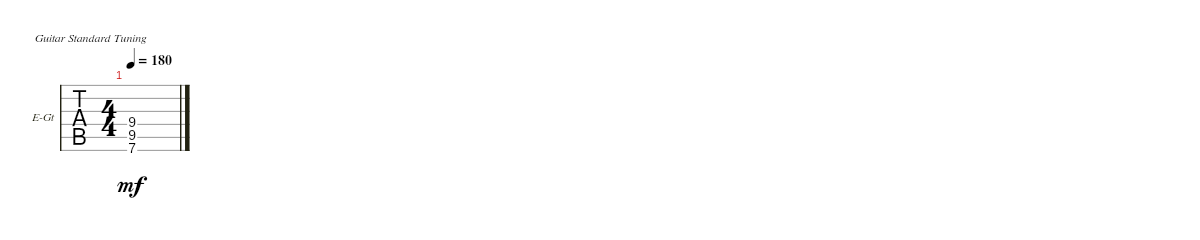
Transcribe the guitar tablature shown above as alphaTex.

\defaultSystemsLayout 4
\bracketExtendMode groupsimilarinstruments
\firstSystemTrackNameOrientation horizontal
\otherSystemsTrackNameOrientation horizontal
\track ("Matthew" "E-Gt") {instrument distortionguitar}
\staff {tabs}
\tuning (E4 B3 G3 D3 A2 E2)
\ts (4 4)
\tempo 180
\clef g2
\ks c
(7.6{t} 9.5{t} 9.4{t}).1{dy mf}
